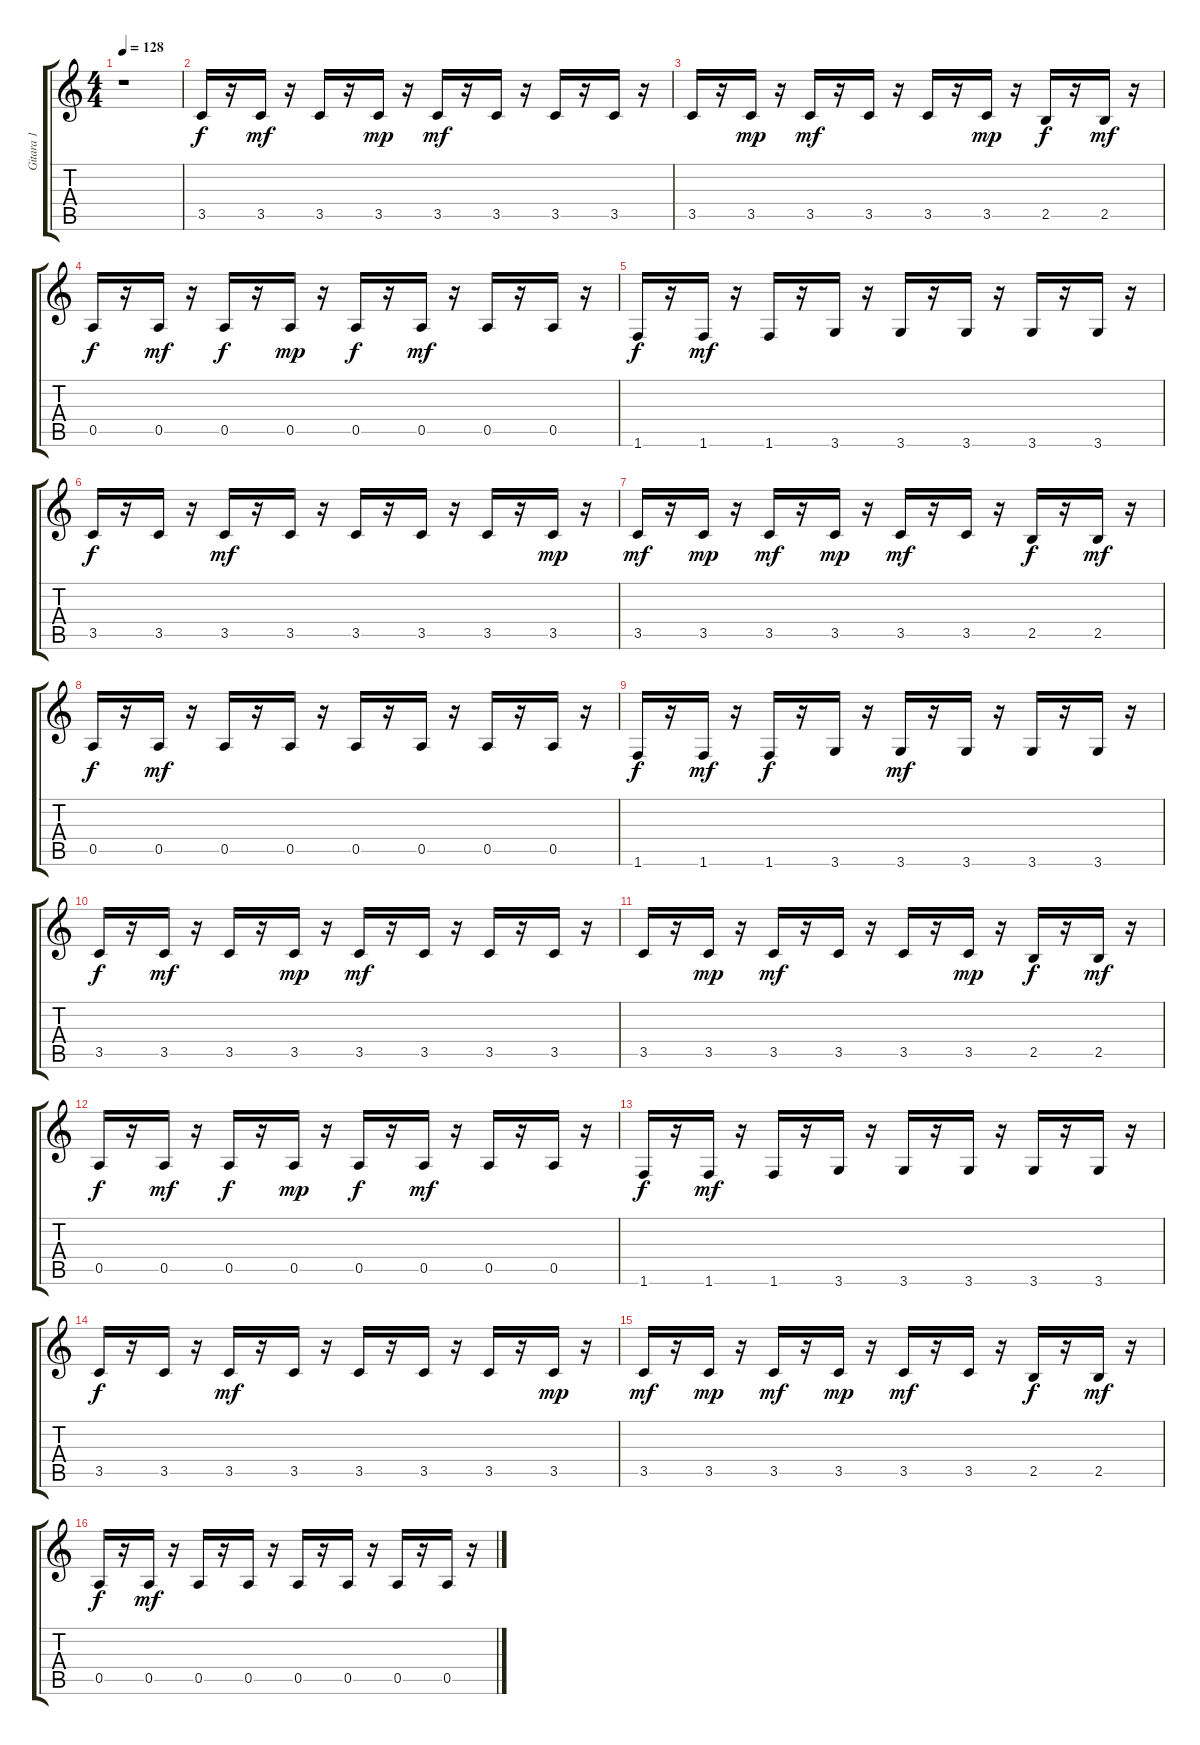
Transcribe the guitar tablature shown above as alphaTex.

\track ("Gitara 1" "Gitara 1") {instrument distortionguitar}
\staff {score tabs}
\tuning (E4 B3 G3 D3 A2 E2) {hide}
\ts (4 4)
\tempo 128
\clef g2
\ks c
r.1{dy mf} |
3.5.16{dy f} r.16 3.5.16{dy mf} r.16 3.5.16 r.16 3.5.16{dy mp} r.16 3.5.16{dy mf} r.16 3.5.16 r.16 3.5.16 r.16 3.5.16 r.16 |
3.5.16 r.16 3.5.16{dy mp} r.16 3.5.16{dy mf} r.16 3.5.16 r.16 3.5.16 r.16 3.5.16{dy mp} r.16 2.5.16{dy f} r.16 2.5.16{dy mf} r.16 |
0.5.16{dy f} r.16 0.5.16{dy mf} r.16 0.5.16{dy f} r.16 0.5.16{dy mp} r.16 0.5.16{dy f} r.16 0.5.16{dy mf} r.16 0.5.16 r.16 0.5.16 r.16 |
1.6.16{dy f} r.16 1.6.16{dy mf} r.16 1.6.16 r.16 3.6.16 r.16 3.6.16 r.16 3.6.16 r.16 3.6.16 r.16 3.6.16 r.16 |
3.5.16{dy f} r.16 3.5.16 r.16 3.5.16{dy mf} r.16 3.5.16 r.16 3.5.16 r.16 3.5.16 r.16 3.5.16 r.16 3.5.16{dy mp} r.16 |
3.5.16{dy mf} r.16 3.5.16{dy mp} r.16 3.5.16{dy mf} r.16 3.5.16{dy mp} r.16 3.5.16{dy mf} r.16 3.5.16 r.16 2.5.16{dy f} r.16 2.5.16{dy mf} r.16 |
0.5.16{dy f} r.16 0.5.16{dy mf} r.16 0.5.16 r.16 0.5.16 r.16 0.5.16 r.16 0.5.16 r.16 0.5.16 r.16 0.5.16 r.16 |
1.6.16{dy f} r.16 1.6.16{dy mf} r.16 1.6.16{dy f} r.16 3.6.16 r.16 3.6.16{dy mf} r.16 3.6.16 r.16 3.6.16 r.16 3.6.16 r.16 |
3.5.16{dy f} r.16 3.5.16{dy mf} r.16 3.5.16 r.16 3.5.16{dy mp} r.16 3.5.16{dy mf} r.16 3.5.16 r.16 3.5.16 r.16 3.5.16 r.16 |
3.5.16 r.16 3.5.16{dy mp} r.16 3.5.16{dy mf} r.16 3.5.16 r.16 3.5.16 r.16 3.5.16{dy mp} r.16 2.5.16{dy f} r.16 2.5.16{dy mf} r.16 |
0.5.16{dy f} r.16 0.5.16{dy mf} r.16 0.5.16{dy f} r.16 0.5.16{dy mp} r.16 0.5.16{dy f} r.16 0.5.16{dy mf} r.16 0.5.16 r.16 0.5.16 r.16 |
1.6.16{dy f} r.16 1.6.16{dy mf} r.16 1.6.16 r.16 3.6.16 r.16 3.6.16 r.16 3.6.16 r.16 3.6.16 r.16 3.6.16 r.16 |
3.5.16{dy f} r.16 3.5.16 r.16 3.5.16{dy mf} r.16 3.5.16 r.16 3.5.16 r.16 3.5.16 r.16 3.5.16 r.16 3.5.16{dy mp} r.16 |
3.5.16{dy mf} r.16 3.5.16{dy mp} r.16 3.5.16{dy mf} r.16 3.5.16{dy mp} r.16 3.5.16{dy mf} r.16 3.5.16 r.16 2.5.16{dy f} r.16 2.5.16{dy mf} r.16 |
0.5.16{dy f} r.16 0.5.16{dy mf} r.16 0.5.16 r.16 0.5.16 r.16 0.5.16 r.16 0.5.16 r.16 0.5.16 r.16 0.5.16 r.16
